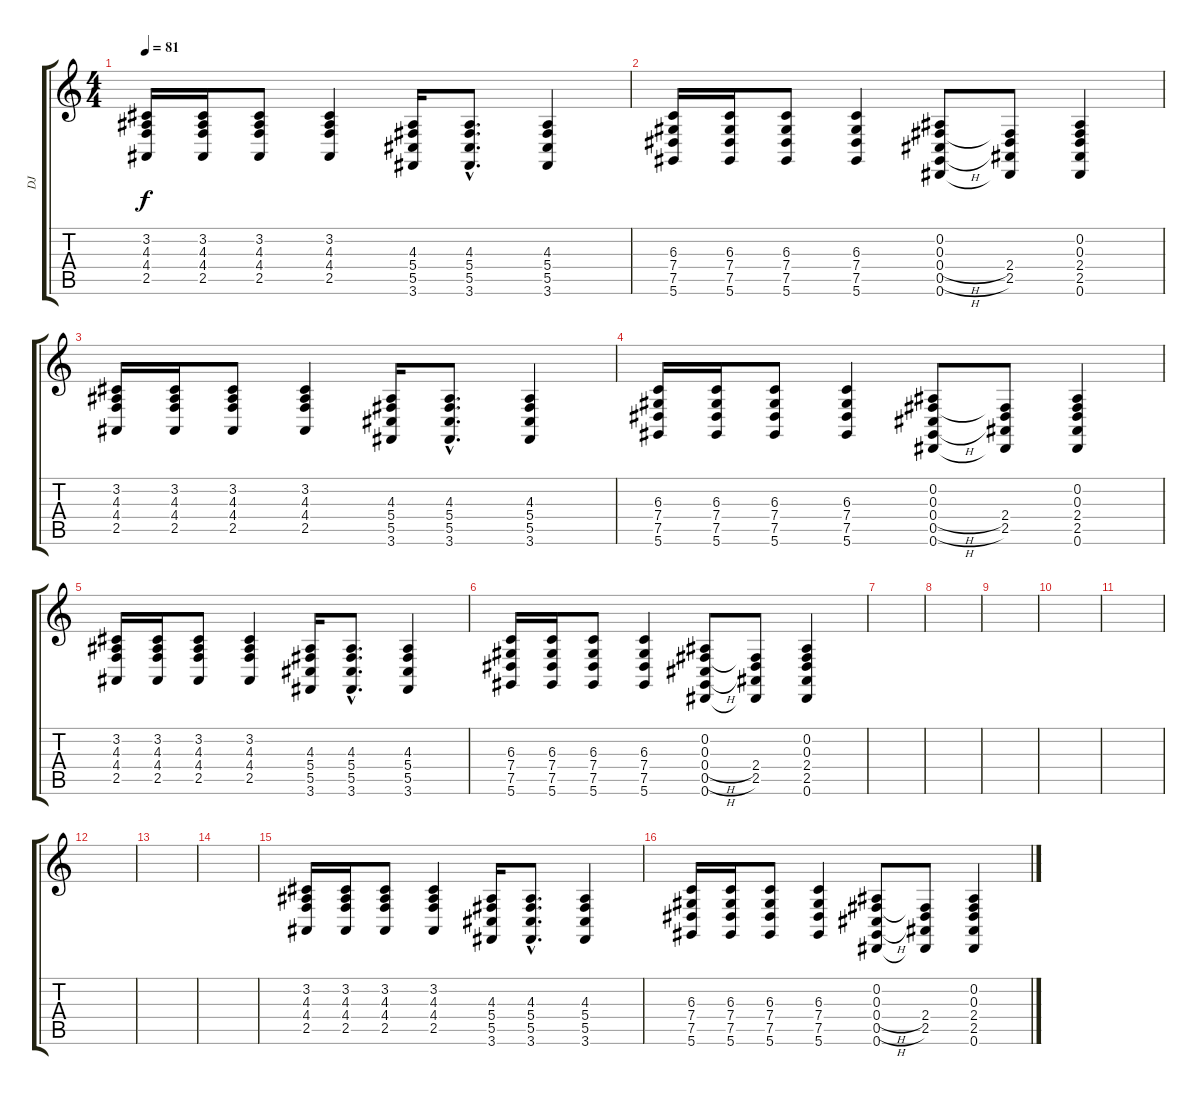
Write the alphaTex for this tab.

\track ("DJ" "DJ") {instrument fx5brightness}
\staff {score tabs}
\tuning (Eb4 Bb3 Gb3 Db3 Ab2 Eb2) {hide}
\ts (4 4)
\tempo 81
\clef g2
\ks c
(3.2 4.3 4.4 2.5).16{dy f} (3.2 4.3 4.4 2.5).16 (3.2 4.3 4.4 2.5).8 (3.2 4.3 4.4 2.5).4 (4.3 5.4 5.5 3.6).16 (4.3{hac} 5.4{hac} 5.5{hac} 3.6{hac}).8{d} (4.3 5.4 5.5 3.6).4 |
(6.3 7.4 7.5 5.6).16 (6.3 7.4 7.5 5.6).16 (6.3 7.4 7.5 5.6).8 (6.3 7.4 7.5 5.6).4 (0.2 0.3 0.4{h} 0.5{h} 0.6).8 (0.3{t} 2.4 2.5 0.6{t}).8 (0.2 0.3 2.4 2.5 0.6).4 |
(3.2 4.3 4.4 2.5).16 (3.2 4.3 4.4 2.5).16 (3.2 4.3 4.4 2.5).8 (3.2 4.3 4.4 2.5).4 (4.3 5.4 5.5 3.6).16 (4.3{hac} 5.4{hac} 5.5{hac} 3.6{hac}).8{d} (4.3 5.4 5.5 3.6).4 |
(6.3 7.4 7.5 5.6).16 (6.3 7.4 7.5 5.6).16 (6.3 7.4 7.5 5.6).8 (6.3 7.4 7.5 5.6).4 (0.2 0.3 0.4{h} 0.5{h} 0.6).8 (0.3{t} 2.4 2.5 0.6{t}).8 (0.2 0.3 2.4 2.5 0.6).4 |
(3.2 4.3 4.4 2.5).16 (3.2 4.3 4.4 2.5).16 (3.2 4.3 4.4 2.5).8 (3.2 4.3 4.4 2.5).4 (4.3 5.4 5.5 3.6).16 (4.3{hac} 5.4{hac} 5.5{hac} 3.6{hac}).8{d} (4.3 5.4 5.5 3.6).4 |
(6.3 7.4 7.5 5.6).16 (6.3 7.4 7.5 5.6).16 (6.3 7.4 7.5 5.6).8 (6.3 7.4 7.5 5.6).4 (0.2 0.3 0.4{h} 0.5{h} 0.6).8 (0.3{t} 2.4 2.5 0.6{t}).8 (0.2 0.3 2.4 2.5 0.6).4 |
|
|
|
|
|
|
|
|
(3.2 4.3 4.4 2.5).16 (3.2 4.3 4.4 2.5).16 (3.2 4.3 4.4 2.5).8 (3.2 4.3 4.4 2.5).4 (4.3 5.4 5.5 3.6).16 (4.3{hac} 5.4{hac} 5.5{hac} 3.6{hac}).8{d} (4.3 5.4 5.5 3.6).4 |
(6.3 7.4 7.5 5.6).16 (6.3 7.4 7.5 5.6).16 (6.3 7.4 7.5 5.6).8 (6.3 7.4 7.5 5.6).4 (0.2 0.3 0.4{h} 0.5{h} 0.6).8 (0.3{t} 2.4 2.5 0.6{t}).8 (0.2 0.3 2.4 2.5 0.6).4
